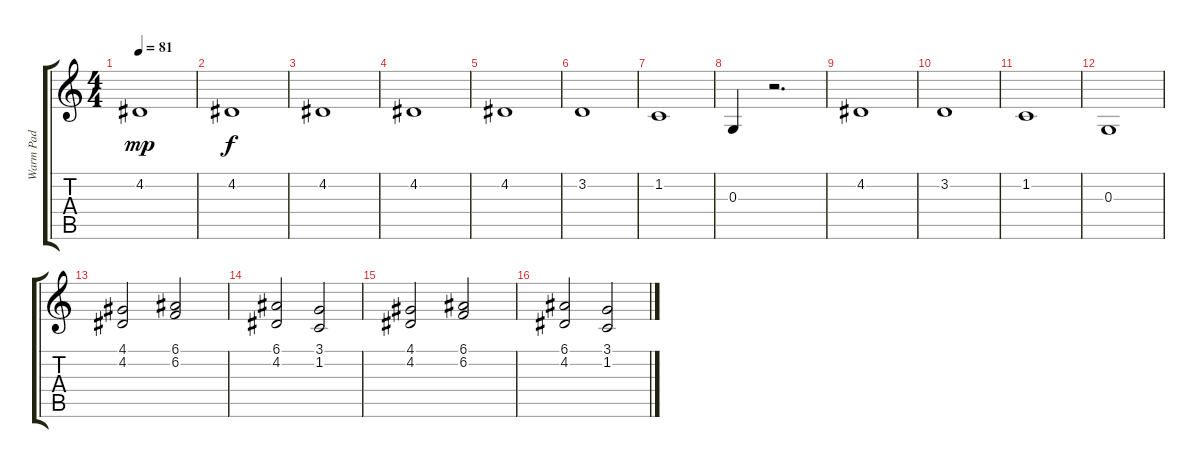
\track ("Warm Pad" "Warm Pad") {instrument pad2warm}
\staff {score tabs}
\tuning (E4 B3 G3 D3 A2 E2) {hide}
\ts (4 4)
\tempo 81
\clef g2
\ks c
4.2.1{dy mp instrument pad2warm} |
4.2.1{dy f} |
4.2.1 |
4.2.1 |
4.2.1 |
3.2.1 |
1.2.1 |
0.3.4 r.2{d} |
4.2.1 |
3.2.1 |
1.2.1 |
0.3.1 |
(4.1 4.2).2 (6.1 6.2).2 |
(6.1 4.2).2 (3.1 1.2).2 |
(4.1 4.2).2 (6.1 6.2).2 |
(6.1 4.2).2 (3.1 1.2).2
